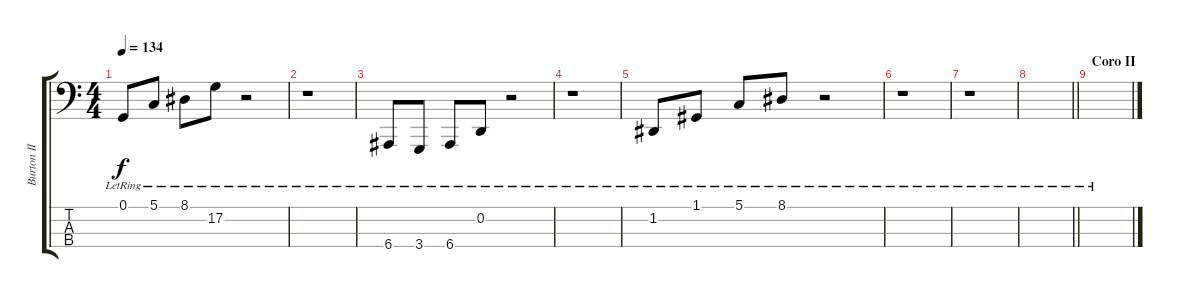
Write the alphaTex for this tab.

\track ("Burton II" "Burton II") {instrument acousticgrandpiano}
\staff {score tabs}
\tuning (G2 D2 A1 E1) {hide}
\ts (4 4)
\tempo 134
\clef f4
\ks c
0.1{lr}.8{dy f} 5.1{lr}.8 8.1{lr}.8 17.2{lr}.8 r.2 |
r.1 |
6.4{lr}.8 3.4{lr}.8 6.4{lr}.8 0.2{lr}.8 r.2 |
r.1 |
1.2{lr}.8 1.1{lr}.8 5.1{lr}.8 8.1{lr}.8 r.2 |
r.1 |
r.1 |
\barLineRight lightlight
|
\section ("" "Coro II")
